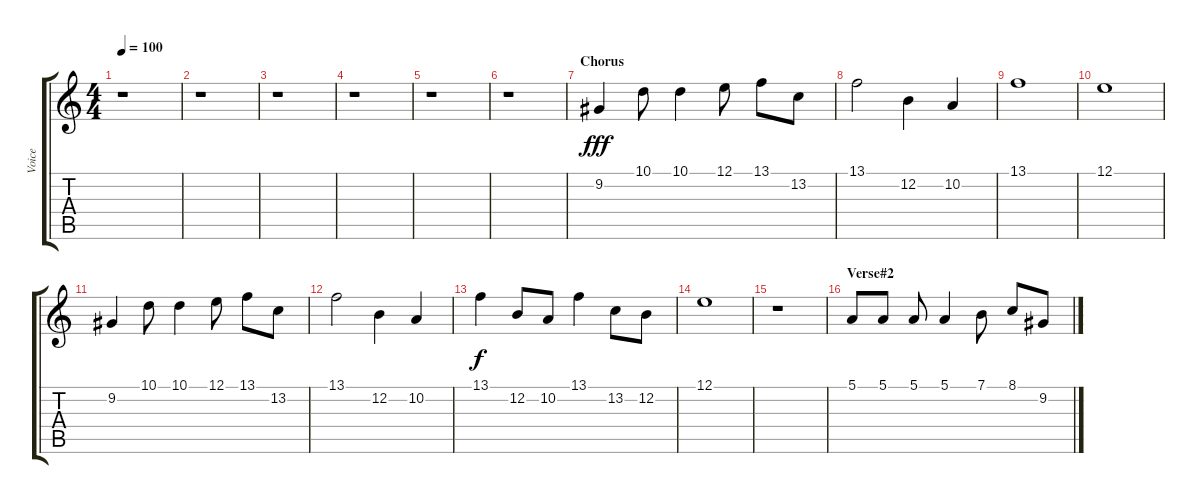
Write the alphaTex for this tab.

\track ("Voice" "Voice") {instrument tremolostrings}
\staff {score tabs}
\tuning (E4 B3 G3 D3 A2 E2) {hide}
\ts (4 4)
\tempo 100
\clef g2
\ks c
r.1{dy f} |
r.1 |
r.1 |
r.1 |
r.1 |
r.1 |
\section ("" "Chorus")
9.2.4{dy fff} 10.1.8 10.1.4 12.1.8 13.1.8 13.2.8 |
13.1.2 12.2.4 10.2.4 |
13.1.1 |
12.1.1 |
9.2.4 10.1.8 10.1.4 12.1.8 13.1.8 13.2.8 |
13.1.2 12.2.4 10.2.4 |
13.1.4{dy f} 12.2.8 10.2.8 13.1.4 13.2.8 12.2.8 |
12.1.1 |
r.1 |
\section ("" "Verse#2")
5.1.8 5.1.8 5.1.8 5.1.4 7.1.8 8.1.8 9.2.8
